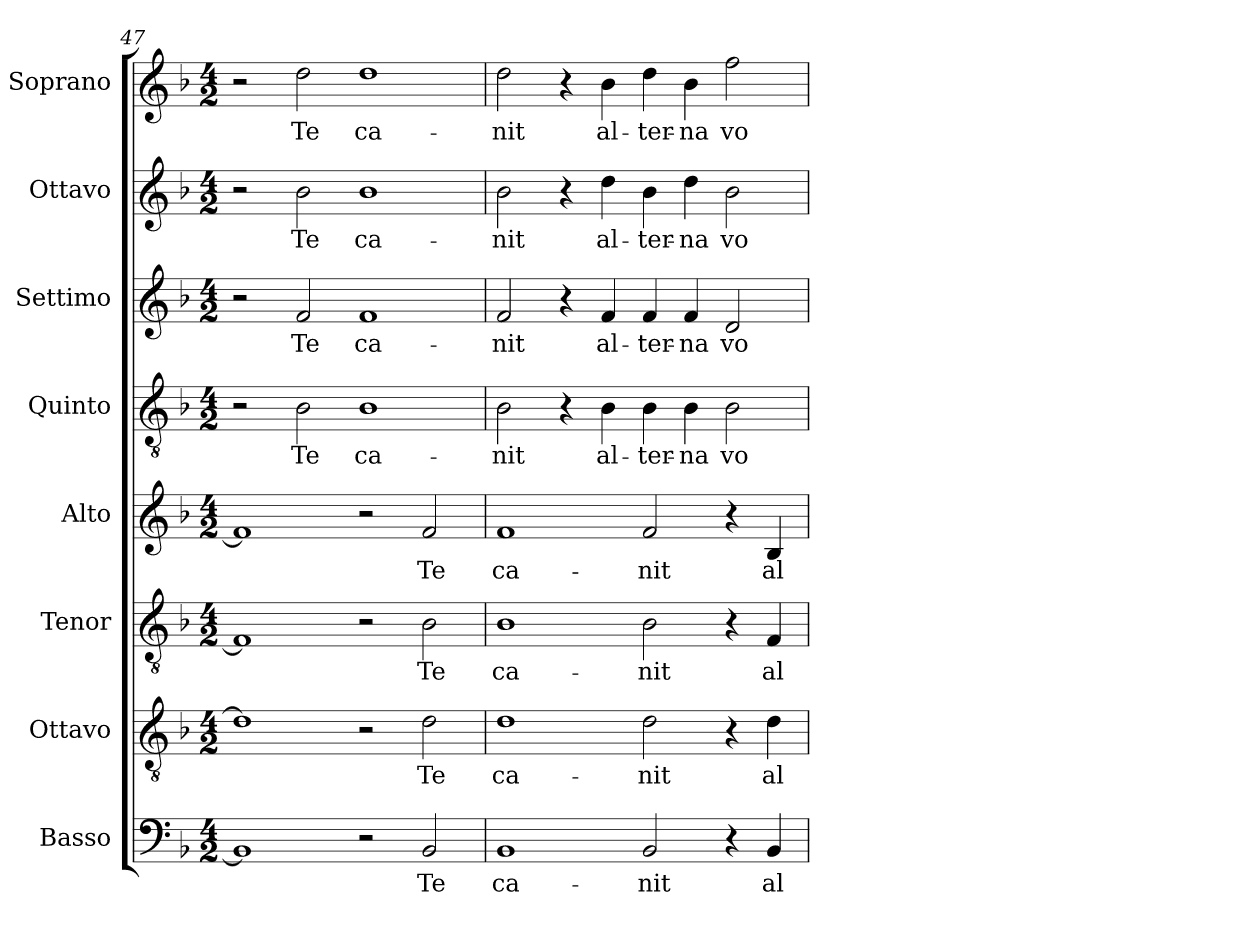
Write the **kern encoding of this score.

**kern	**text	**kern	**text	**kern	**text	**kern	**text	**kern	**text	**kern	**text	**kern	**text	**kern	**text
*part8	*part8	*part7	*part7	*part6	*part6	*part5	*part5	*part4	*part4	*part3	*part3	*part2	*part2	*part1	*part1
*staff8	*staff8	*staff7	*staff7	*staff6	*staff6	*staff5	*staff5	*staff4	*staff4	*staff3	*staff3	*staff2	*staff2	*staff1	*staff1
*I"Basso	*	*I"Ottavo	*	*I"Tenor	*	*I"Alto	*	*I"Quinto	*	*I"Settimo	*	*I"Ottavo	*	*I"Soprano	*
*I'B.	*	*I'Ot.	*	*I'T.	*	*I'A.	*	*I'Q.	*	*I'St.	*	*	*	*I'S.	*
*clefF4	*	*clefGv2	*	*clefGv2	*	*clefG2	*	*clefGv2	*	*clefG2	*	*clefG2	*	*clefG2	*
*	*	*ITrd7c12	*	*ITrd7c12	*	*	*	*ITrd7c12	*	*	*	*	*	*	*
*k[b-]	*	*k[b-]	*	*k[b-]	*	*k[b-]	*	*k[b-]	*	*k[b-]	*	*k[b-]	*	*k[b-]	*
*F:	*	*F:	*	*F:	*	*F:	*	*F:	*	*F:	*	*F:	*	*F:	*
*M4/2	*	*M4/2	*	*M4/2	*	*M4/2	*	*M4/2	*	*M4/2	*	*M4/2	*	*M4/2	*
=47	=47	=47	=47	=47	=47	=47	=47	=47	=47	=47	=47	=47	=47	=47	=47
1BB-i]	.	1Di]	.	1FFi]	.	1fi]	.	2r	.	2r	.	2r	.	2r	.
!	!	!	!	!	!	!	!	!	!LO:LY:b:color=#000000	!	!	!	!	!	!
!	!	!	!	!	!	!	!	!	!	!	!LO:LY:b:color=#000000	!	!	!	!
!	!	!	!	!	!	!	!	!	!	!	!	!	!LO:LY:b:color=#000000	!	!
!	!	!	!	!	!	!	!	!	!	!	!	!	!	!	!LO:LY:b:color=#000000
.	.	.	.	.	.	.	.	2BB-i\	Te	2fi/	Te	2b-i\	Te	2ddi\	Te
!	!	!	!	!	!	!	!	!	!LO:LY:b:color=#000000	!	!	!	!	!	!
!	!	!	!	!	!	!	!	!	!	!	!LO:LY:b:color=#000000	!	!	!	!
!	!	!	!	!	!	!	!	!	!	!	!	!	!LO:LY:b:color=#000000	!	!
!	!	!	!	!	!	!	!	!	!	!	!	!	!	!	!LO:LY:b:color=#000000
2r	.	2r	.	2r	.	2r	.	1BB-i	ca-	1fi	ca-	1b-i	ca-	1ddi	ca-
!	!LO:LY:b:color=#000000	!	!	!	!	!	!	!	!	!	!	!	!	!	!
!	!	!	!LO:LY:b:color=#000000	!	!	!	!	!	!	!	!	!	!	!	!
!	!	!	!	!	!LO:LY:b:color=#000000	!	!	!	!	!	!	!	!	!	!
!	!	!	!	!	!	!	!LO:LY:b:color=#000000	!	!	!	!	!	!	!	!
2BB-i/	Te	2Di\	Te	2BB-i\	Te	2fi/	Te	.	.	.	.	.	.	.	.
!!LO:PB:g=z
=48	=48	=48	=48	=48	=48	=48	=48	=48	=48	=48	=48	=48	=48	=48	=48
!	!LO:LY:b:color=#000000	!	!	!	!	!	!	!	!	!	!	!	!	!	!
!	!	!	!LO:LY:b:color=#000000	!	!	!	!	!	!	!	!	!	!	!	!
!	!	!	!	!	!LO:LY:b:color=#000000	!	!	!	!	!	!	!	!	!	!
!	!	!	!	!	!	!	!LO:LY:b:color=#000000	!	!	!	!	!	!	!	!
!	!	!	!	!	!	!	!	!	!LO:LY:b:color=#000000	!	!	!	!	!	!
!	!	!	!	!	!	!	!	!	!	!	!LO:LY:b:color=#000000	!	!	!	!
!	!	!	!	!	!	!	!	!	!	!	!	!	!LO:LY:b:color=#000000	!	!
!	!	!	!	!	!	!	!	!	!	!	!	!	!	!	!LO:LY:b:color=#000000
1BB-i	ca-	1Di	ca-	1BB-i	ca-	1fi	ca-	2BB-i\	-nit	2fi/	-nit	2b-i\	-nit	2ddi\	-nit
.	.	.	.	.	.	.	.	4r	.	4r	.	4r	.	4r	.
!	!	!	!	!	!	!	!	!	!LO:LY:b:color=#000000	!	!	!	!	!	!
!	!	!	!	!	!	!	!	!	!	!	!LO:LY:b:color=#000000	!	!	!	!
!	!	!	!	!	!	!	!	!	!	!	!	!	!LO:LY:b:color=#000000	!	!
!	!	!	!	!	!	!	!	!	!	!	!	!	!	!	!LO:LY:b:color=#000000
.	.	.	.	.	.	.	.	4BB-i\	al-	4fi/	al-	4ddi\	al-	4b-i\	al-
!	!LO:LY:b:color=#000000	!	!	!	!	!	!	!	!	!	!	!	!	!	!
!	!	!	!LO:LY:b:color=#000000	!	!	!	!	!	!	!	!	!	!	!	!
!	!	!	!	!	!LO:LY:b:color=#000000	!	!	!	!	!	!	!	!	!	!
!	!	!	!	!	!	!	!LO:LY:b:color=#000000	!	!	!	!	!	!	!	!
!	!	!	!	!	!	!	!	!	!LO:LY:b:color=#000000	!	!	!	!	!	!
!	!	!	!	!	!	!	!	!	!	!	!LO:LY:b:color=#000000	!	!	!	!
!	!	!	!	!	!	!	!	!	!	!	!	!	!LO:LY:b:color=#000000	!	!
!	!	!	!	!	!	!	!	!	!	!	!	!	!	!	!LO:LY:b:color=#000000
2BB-i/	-nit	2Di\	-nit	2BB-i\	-nit	2fi/	-nit	4BB-i\	-ter-	4fi/	-ter-	4b-i\	-ter-	4ddi\	-ter-
!	!	!	!	!	!	!	!	!	!LO:LY:b:color=#000000	!	!	!	!	!	!
!	!	!	!	!	!	!	!	!	!	!	!LO:LY:b:color=#000000	!	!	!	!
!	!	!	!	!	!	!	!	!	!	!	!	!	!LO:LY:b:color=#000000	!	!
!	!	!	!	!	!	!	!	!	!	!	!	!	!	!	!LO:LY:b:color=#000000
.	.	.	.	.	.	.	.	4BB-i\	-na	4fi/	-na	4ddi\	-na	4b-i\	-na
!	!	!	!	!	!	!	!	!	!LO:LY:b:color=#000000	!	!	!	!	!	!
!	!	!	!	!	!	!	!	!	!	!	!LO:LY:b:color=#000000	!	!	!	!
!	!	!	!	!	!	!	!	!	!	!	!	!	!LO:LY:b:color=#000000	!	!
!	!	!	!	!	!	!	!	!	!	!	!	!	!	!	!LO:LY:b:color=#000000
4r	.	4r	.	4r	.	4r	.	2BB-i\	vo-	2di/	vo-	2b-i\	vo-	2ffi\	vo-
!	!LO:LY:b:color=#000000	!	!	!	!	!	!	!	!	!	!	!	!	!	!
!	!	!	!LO:LY:b:color=#000000	!	!	!	!	!	!	!	!	!	!	!	!
!	!	!	!	!	!LO:LY:b:color=#000000	!	!	!	!	!	!	!	!	!	!
!	!	!	!	!	!	!	!LO:LY:b:color=#000000	!	!	!	!	!	!	!	!
4BB-i/	al-	4Di\	al-	4FFi/	al-	4B-i/	al-	.	.	.	.	.	.	.	.
=	=	=	=	=	=	=	=	=	=	=	=	=	=	=	=
*-	*-	*-	*-	*-	*-	*-	*-	*-	*-	*-	*-	*-	*-	*-	*-
